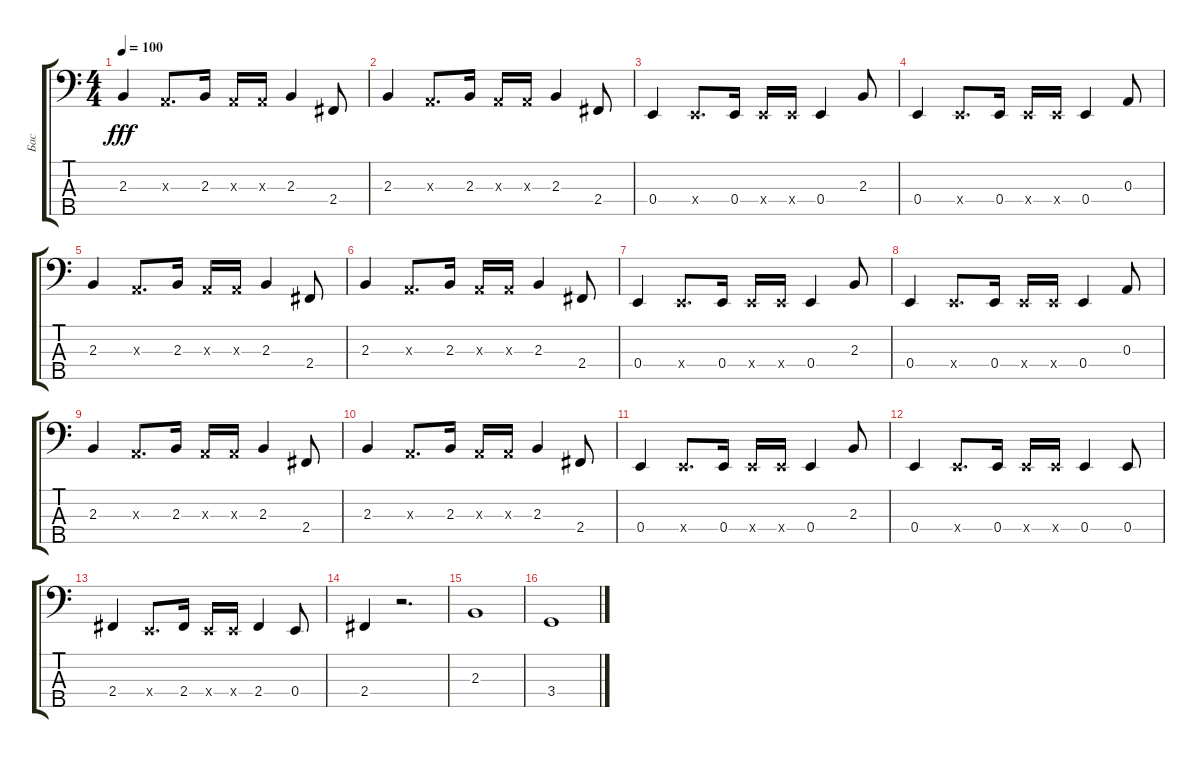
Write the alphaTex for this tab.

\track ("Бас" "Бас") {instrument electricbassfinger}
\staff {score tabs}
\tuning (G2 D2 A1 E1 B0) {hide}
\ts (4 4)
\tempo 100
\clef f4
\ks c
2.3.4{dy fff} 0.3{x}.8{d} 2.3.16 0.3{x}.16 0.3{x}.16 2.3.4 2.4.8 |
2.3.4 0.3{x}.8{d} 2.3.16 0.3{x}.16 0.3{x}.16 2.3.4 2.4.8 |
0.4.4 0.4{x}.8{d} 0.4.16 0.4{x}.16 0.4{x}.16 0.4.4 2.3.8 |
0.4.4 0.4{x}.8{d} 0.4.16 0.4{x}.16 0.4{x}.16 0.4.4 0.3.8 |
2.3.4 0.3{x}.8{d} 2.3.16 0.3{x}.16 0.3{x}.16 2.3.4 2.4.8 |
2.3.4 0.3{x}.8{d} 2.3.16 0.3{x}.16 0.3{x}.16 2.3.4 2.4.8 |
0.4.4 0.4{x}.8{d} 0.4.16 0.4{x}.16 0.4{x}.16 0.4.4 2.3.8 |
0.4.4 0.4{x}.8{d} 0.4.16 0.4{x}.16 0.4{x}.16 0.4.4 0.3.8 |
2.3.4 0.3{x}.8{d} 2.3.16 0.3{x}.16 0.3{x}.16 2.3.4 2.4.8 |
2.3.4 0.3{x}.8{d} 2.3.16 0.3{x}.16 0.3{x}.16 2.3.4 2.4.8 |
0.4.4 0.4{x}.8{d} 0.4.16 0.4{x}.16 0.4{x}.16 0.4.4 2.3.8 |
0.4.4 0.4{x}.8{d} 0.4.16 0.4{x}.16 0.4{x}.16 0.4.4 0.4.8 |
2.4.4 0.4{x}.8{d} 2.4.16 0.4{x}.16 0.4{x}.16 2.4.4 0.4.8 |
2.4.4 r.2{d} |
2.3.1 |
3.4.1
